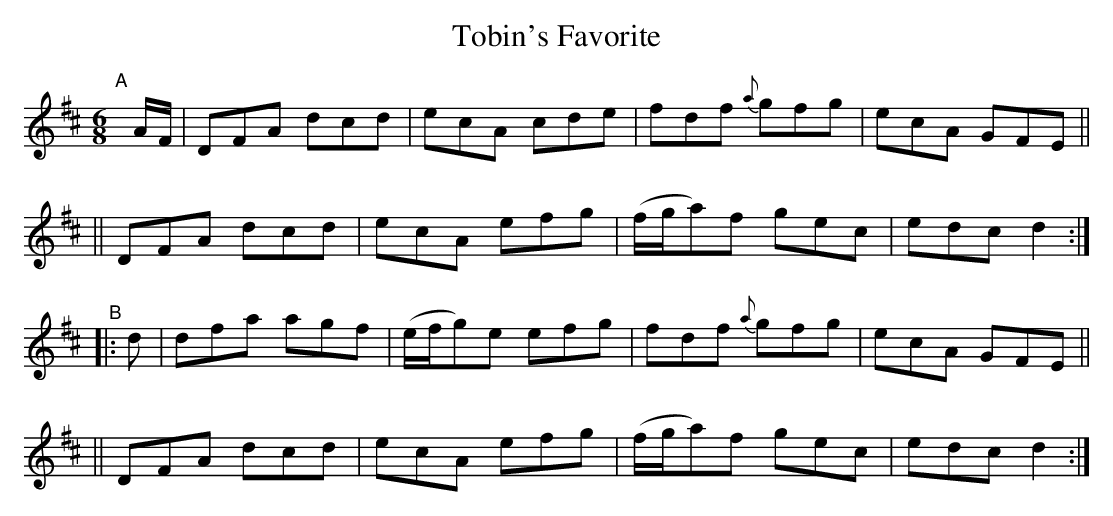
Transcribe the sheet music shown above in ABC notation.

X:1
T: Tobin's Favorite
M: 6/8
L: 1/8
K: D
"^A"[|] A/F/ \
|  DFA dcd | ecA cde | fdf {a}gfg | ecA GFE ||
|| DFA dcd | ecA efg | (f/g/a)f gec | edc d2 :|
"^B"|: d \
|  dfa agf | (e/f/g)e efg | fdf {a}gfg | ecA GFE ||
|| DFA dcd | ecA efg | (f/g/a)f gec | edc d2 :|
